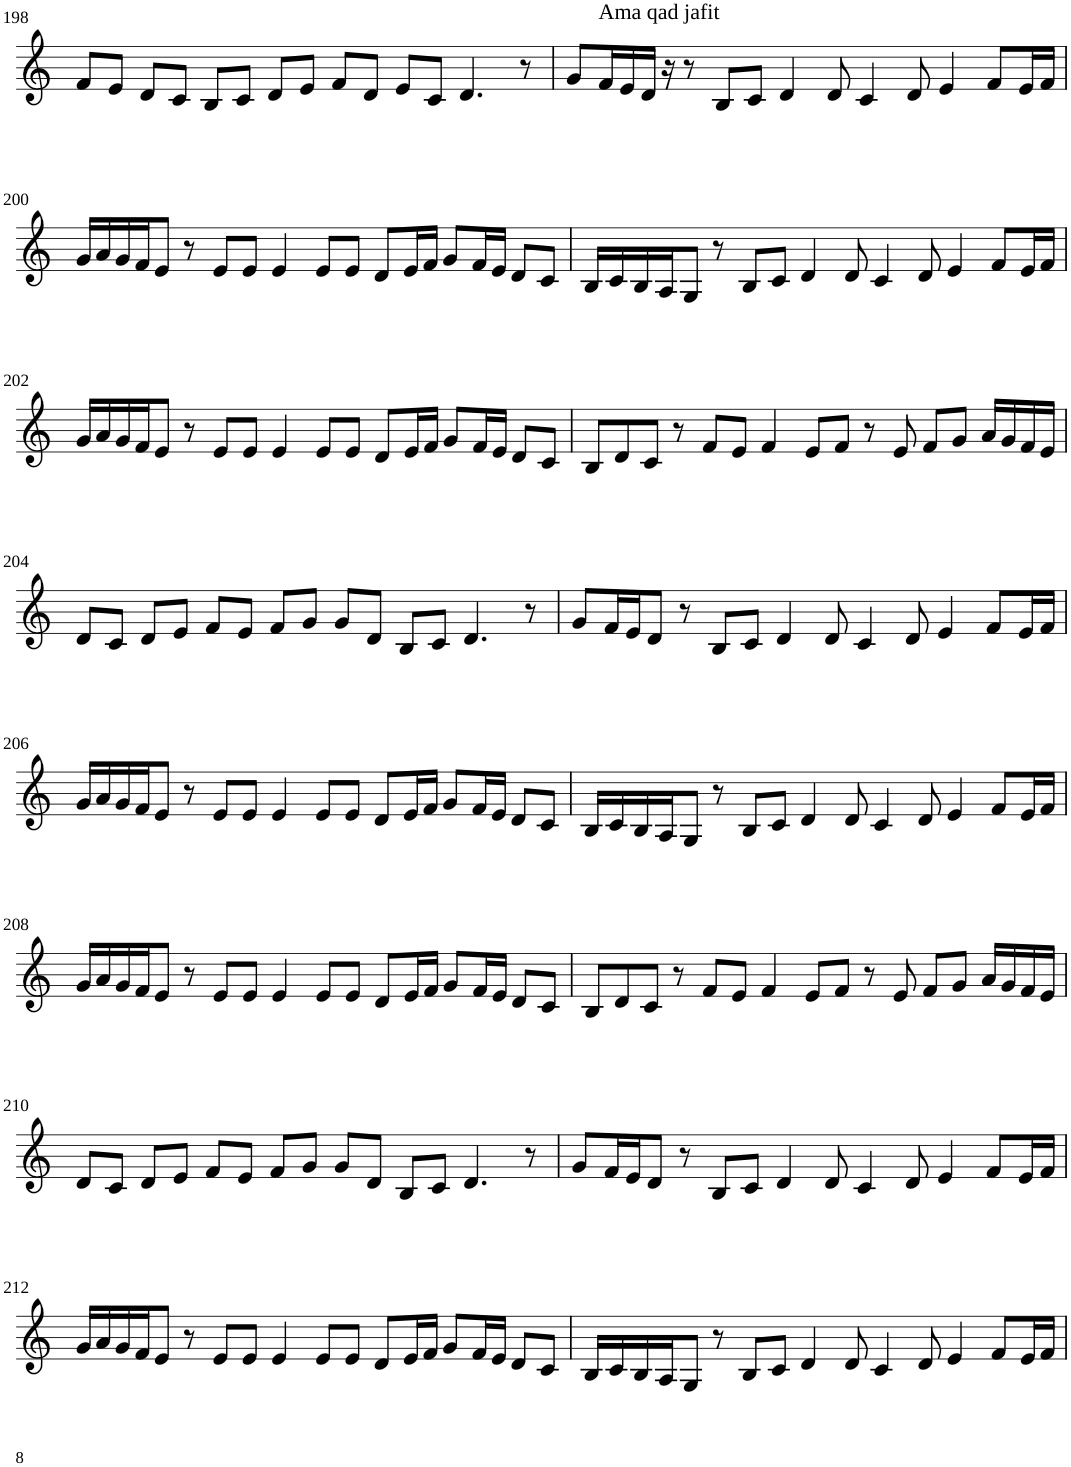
**kern
*part1
*staff1
*I"Violin
!!LO:PB:g=z
*clefG2
*k[]
*M8/4
=198
8f/L
8e/J
8d/L
8c/J
8B/L
8c/J
8d/L
8e/J
8f/L
8d/J
8e/L
8c/J
4.d/
8r
=199
8g/L
!LO:TX:a:t=Ama qad jafit
16f/L
16e/
16d/JJ
16r
8r
8B/L
8c/J
4d/
8d/
4c/
8d/
4e/
8f/L
16e/L
16f/JJ
!!LO:LB:g=z
=200
16g/LL
16a/
16g/
16f/J
8e/J
8r
8e/L
8e/J
4e/
8e/L
8e/J
8d/L
16e/L
16f/JJ
8g/L
16f/L
16e/JJ
8d/L
8c/J
=201
16B/LL
16c/
16B/
16A/J
8G/J
8r
8B/L
8c/J
4d/
8d/
4c/
8d/
4e/
8f/L
16e/L
16f/JJ
!!LO:LB:g=z
=202
16g/LL
16a/
16g/
16f/J
8e/J
8r
8e/L
8e/J
4e/
8e/L
8e/J
8d/L
16e/L
16f/JJ
8g/L
16f/L
16e/JJ
8d/L
8c/J
=203
8B/L
8d/
8c/J
8r
8f/L
8e/J
4f/
8e/L
8f/J
8r
8e/
8f/L
8g/J
16a/LL
16g/
16f/
16e/JJ
!!LO:LB:g=z
=204
8d/L
8c/J
8d/L
8e/J
8f/L
8e/J
8f/L
8g/J
8g/L
8d/J
8B/L
8c/J
4.d/
8r
=205
8g/L
16f/L
16e/J
8d/J
8r
8B/L
8c/J
4d/
8d/
4c/
8d/
4e/
8f/L
16e/L
16f/JJ
!!LO:LB:g=z
=206
16g/LL
16a/
16g/
16f/J
8e/J
8r
8e/L
8e/J
4e/
8e/L
8e/J
8d/L
16e/L
16f/JJ
8g/L
16f/L
16e/JJ
8d/L
8c/J
=207
16B/LL
16c/
16B/
16A/J
8G/J
8r
8B/L
8c/J
4d/
8d/
4c/
8d/
4e/
8f/L
16e/L
16f/JJ
!!LO:LB:g=z
=208
16g/LL
16a/
16g/
16f/J
8e/J
8r
8e/L
8e/J
4e/
8e/L
8e/J
8d/L
16e/L
16f/JJ
8g/L
16f/L
16e/JJ
8d/L
8c/J
=209
8B/L
8d/
8c/J
8r
8f/L
8e/J
4f/
8e/L
8f/J
8r
8e/
8f/L
8g/J
16a/LL
16g/
16f/
16e/JJ
!!LO:LB:g=z
=210
8d/L
8c/J
8d/L
8e/J
8f/L
8e/J
8f/L
8g/J
8g/L
8d/J
8B/L
8c/J
4.d/
8r
=211
8g/L
16f/L
16e/J
8d/J
8r
8B/L
8c/J
4d/
8d/
4c/
8d/
4e/
8f/L
16e/L
16f/JJ
!!LO:LB:g=z
=212
16g/LL
16a/
16g/
16f/J
8e/J
8r
8e/L
8e/J
4e/
8e/L
8e/J
8d/L
16e/L
16f/JJ
8g/L
16f/L
16e/JJ
8d/L
8c/J
=213
16B/LL
16c/
16B/
16A/J
8G/J
8r
8B/L
8c/J
4d/
8d/
4c/
8d/
4e/
8f/L
16e/L
16f/JJ
=
*-
